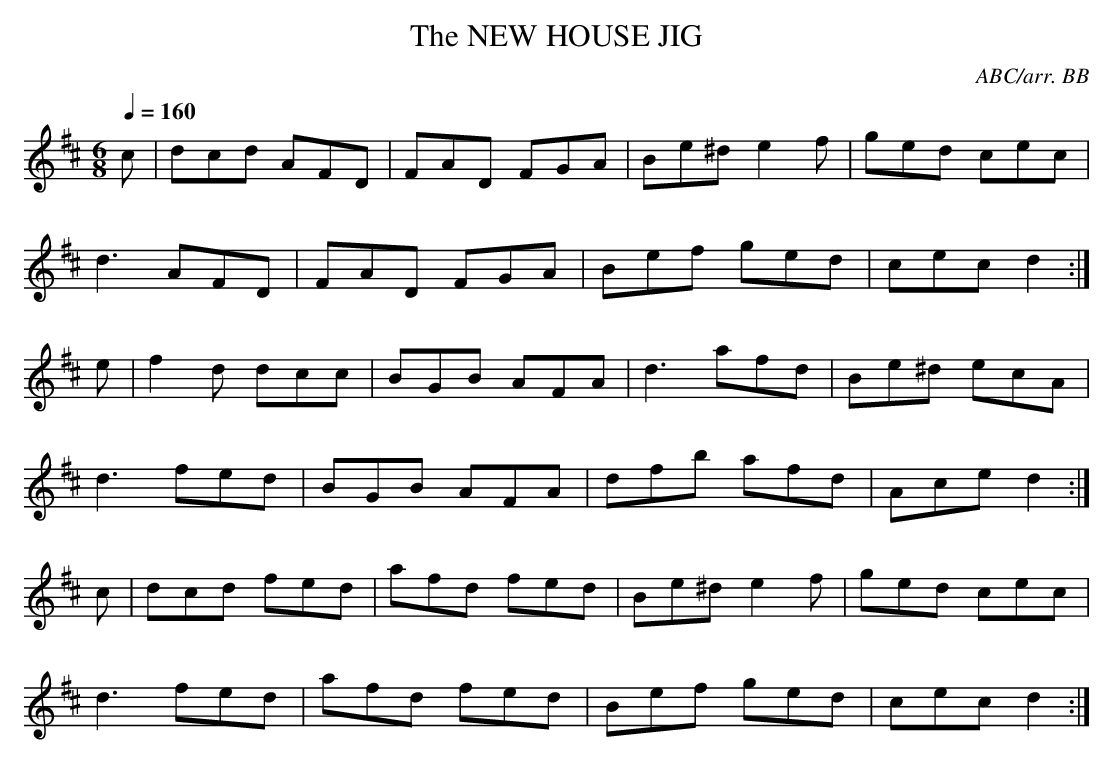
X:1
T:NEW HOUSE JIG, The
C:ABC/arr. BB
L:1/8
M:6/8
Q:1/4=160
K:D % source key = C
c|dcd AFD|FAD FGA|Be^d e2 f|ged cec|
d3 AFD|FAD FGA|Bef ged|cec d2:|
e|f2 d dcc|BGB AFA|d3 afd|Be^d ecA|
d3 fed|BGB AFA|dfb afd|Ace d2:|
c|dcd fed|afd fed|Be^d e2 f|ged cec|
d3 fed|afd fed|Bef ged|cec d2:|
